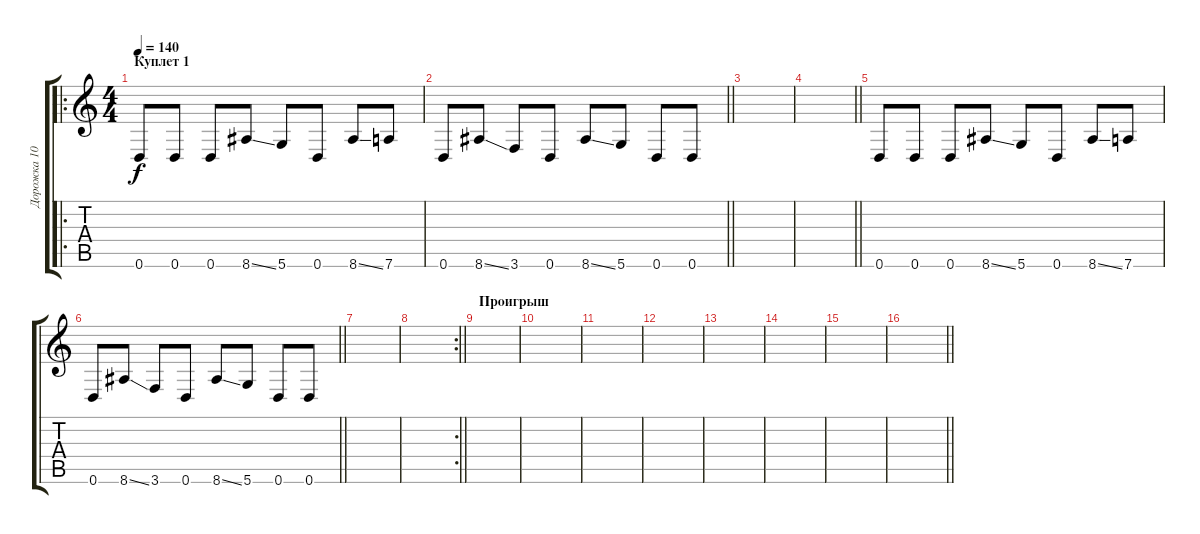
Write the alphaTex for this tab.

\track ("Дорожка 10" "Дорожка 10") {instrument acousticguitarsteel}
\staff {score tabs}
\tuning (E4 B3 G3 D3 A2 D2) {hide}
\ro
\ts (4 4)
\section ("" "Куплет 1")
\tempo 140
\clef g2
\ks c
0.6.8{dy f} 0.6.8 0.6.8 8.6{ss}.8 5.6.8 0.6.8 8.6{ss}.8 7.6.8 |
\barLineRight lightlight
0.6.8 8.6{ss}.8 3.6.8 0.6.8 8.6{ss}.8 5.6.8 0.6.8 0.6.8 |
|
\barLineRight lightlight
|
0.6.8 0.6.8 0.6.8 8.6{ss}.8 5.6.8 0.6.8 8.6{ss}.8 7.6.8 |
\barLineRight lightlight
0.6.8 8.6{ss}.8 3.6.8 0.6.8 8.6{ss}.8 5.6.8 0.6.8 0.6.8 |
|
\rc 2
\barLineRight lightlight
|
\section ("" "Проигрыш")
|
|
|
|
|
|
|
\barLineRight lightlight
